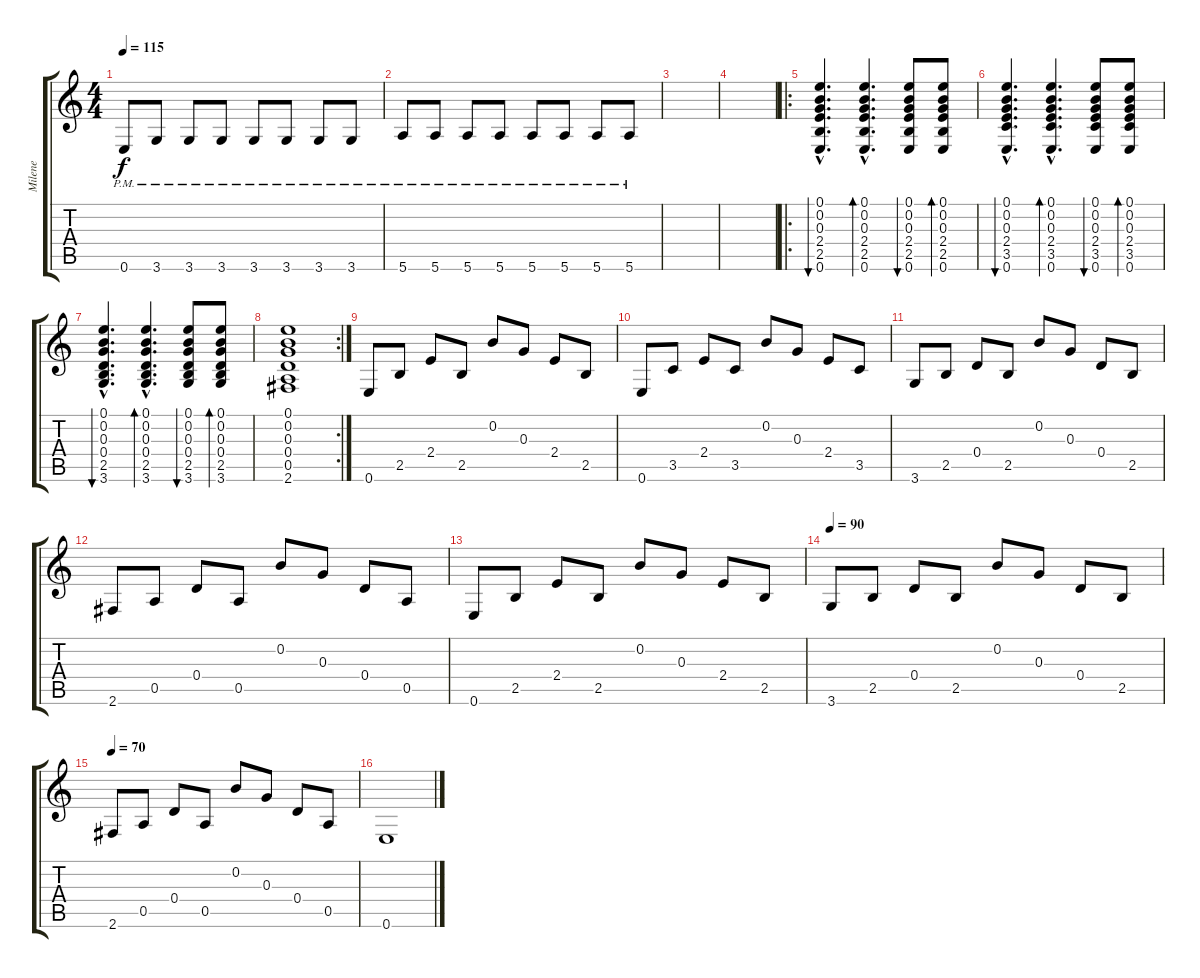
\track ("Milene" "Milene") {instrument electricguitarclean}
\staff {score tabs}
\tuning (E4 B3 G3 D3 A2 E2) {hide}
\ts (4 4)
\tempo 115
\clef g2
\ks c
0.6{pm}.8{dy f} 3.6{pm}.8 3.6{pm}.8 3.6{pm}.8 3.6{pm}.8 3.6{pm}.8 3.6{pm}.8 3.6{pm}.8 |
5.6{pm}.8 5.6{pm}.8 5.6{pm}.8 5.6{pm}.8 5.6{pm}.8 5.6{pm}.8 5.6{pm}.8 5.6{pm}.8 |
|
|
\ro
(0.1{hac} 0.2{hac} 0.3{hac} 2.4{hac} 2.5{hac} 0.6{hac}).4{d bu 60 instrument electricguitarclean} (0.1{hac} 0.2{hac} 0.3{hac} 2.4{hac} 2.5{hac} 0.6{hac}).4{d bd 60} (0.1 0.2 0.3 2.4 2.5 0.6).8{bu 60} (0.1 0.2 0.3 2.4 2.5 0.6).8{bd 60} |
(0.1{hac} 0.2{hac} 0.3{hac} 2.4{hac} 3.5{hac} 0.6{hac}).4{d bu 60} (0.1{hac} 0.2{hac} 0.3{hac} 2.4{hac} 3.5{hac} 0.6{hac}).4{d bd 60} (0.1 0.2 0.3 2.4 3.5 0.6).8{bu 60} (0.1 0.2 0.3 2.4 3.5 0.6).8{bd 60} |
(0.1{hac} 0.2{hac} 0.3{hac} 0.4{hac} 2.5{hac} 3.6{hac}).4{d bu 60} (0.1{hac} 0.2{hac} 0.3{hac} 0.4{hac} 2.5{hac} 3.6{hac}).4{d bd 60} (0.1 0.2 0.3 0.4 2.5 3.6).8{bu 60} (0.1 0.2 0.3 0.4 2.5 3.6).8{bd 60} |
\rc 2
(0.1 0.2 0.3 0.4 0.5 2.6).1 |
0.6.8 2.5.8 2.4.8 2.5.8 0.2.8 0.3.8 2.4.8 2.5.8 |
0.6.8 3.5.8 2.4.8 3.5.8 0.2.8 0.3.8 2.4.8 3.5.8 |
3.6.8 2.5.8 0.4.8 2.5.8 0.2.8 0.3.8 0.4.8 2.5.8 |
2.6.8 0.5.8 0.4.8 0.5.8 0.2.8 0.3.8 0.4.8 0.5.8 |
0.6.8 2.5.8 2.4.8 2.5.8 0.2.8 0.3.8 2.4.8 2.5.8 |
\tempo 90
3.6.8 2.5.8 0.4.8 2.5.8 0.2.8 0.3.8 0.4.8 2.5.8 |
\tempo 70
2.6.8 0.5.8 0.4.8 0.5.8 0.2.8 0.3.8 0.4.8 0.5.8 |
0.6.1
